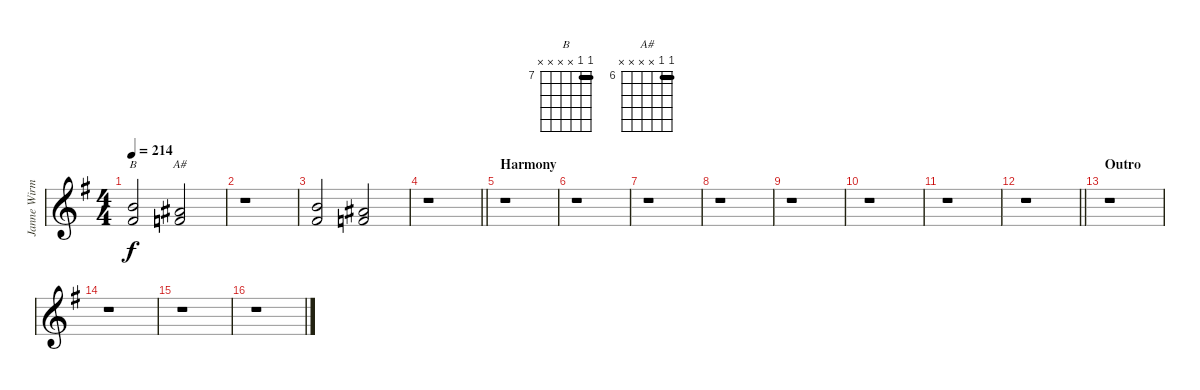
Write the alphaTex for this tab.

\track ("Janne Wirman" "Janne Wirm") {instrument orchestrahit}
\staff {score}
\tuning (E4 B3 G3 D3 A2 E2) {hide}
\chord ("B" 7 7 x x x x) {firstfret 7 barre 7}
\chord ("A#" 6 6 x x x x) {firstfret 6 barre 6}
\ts (4 4)
\tempo 214
\clef g2
\ks g
(7.1 7.2).2{ch "B" dy f} (6.1 6.2).2{ch "A#"} |
r.1 |
(7.1 7.2).2 (6.1 6.2).2 |
\barLineRight lightlight
r.1 |
\section ("" "Harmony")
r.1 |
r.1 |
r.1 |
r.1 |
r.1 |
r.1 |
r.1 |
\barLineRight lightlight
r.1 |
\section ("" "Outro")
r.1 |
r.1 |
r.1 |
r.1
